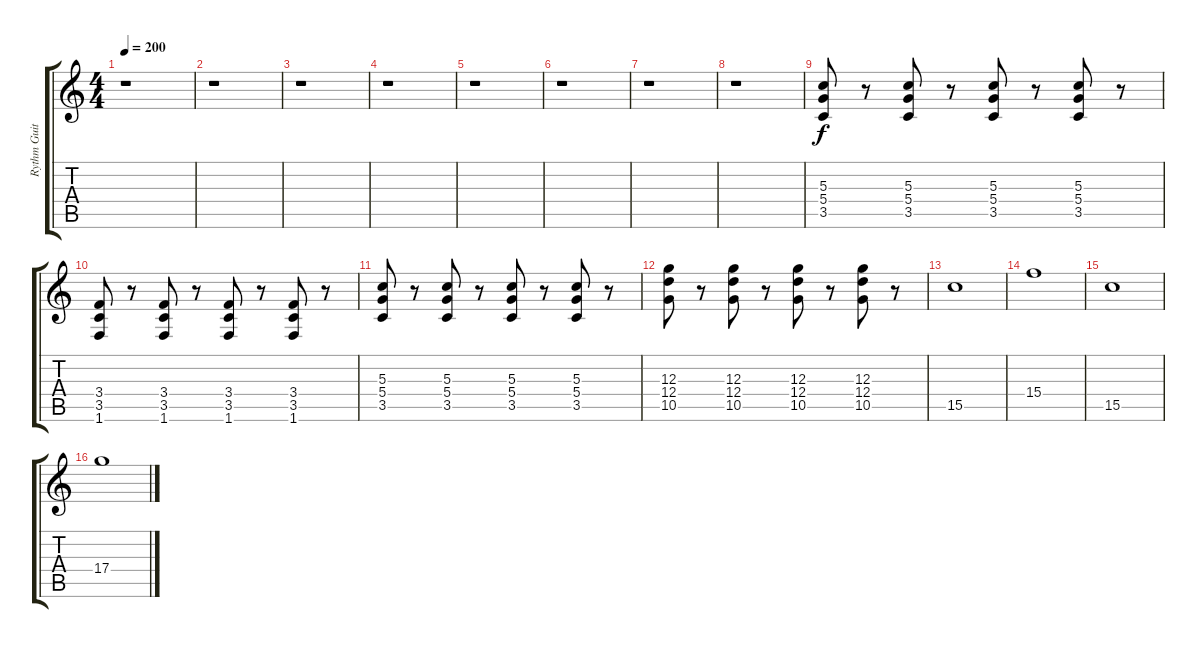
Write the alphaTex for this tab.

\track ("Rythm Guitar" "Rythm Guit") {instrument overdrivenguitar}
\staff {score tabs}
\tuning (E4 B3 G3 D3 A2 E2) {hide}
\ts (4 4)
\tempo 200
\clef g2
\ks c
r.1{dy f} |
r.1 |
r.1 |
r.1 |
r.1 |
r.1 |
r.1 |
r.1 |
(5.3 5.4 3.5).8{volume 10 instrument distortionguitar} r.8 (5.3 5.4 3.5).8 r.8 (5.3 5.4 3.5).8 r.8 (5.3 5.4 3.5).8 r.8 |
(3.4 3.5 1.6).8 r.8 (3.4 3.5 1.6).8 r.8 (3.4 3.5 1.6).8 r.8 (3.4 3.5 1.6).8 r.8 |
(5.3 5.4 3.5).8 r.8 (5.3 5.4 3.5).8 r.8 (5.3 5.4 3.5).8 r.8 (5.3 5.4 3.5).8 r.8 |
(12.3 12.4 10.5).8 r.8 (12.3 12.4 10.5).8 r.8 (12.3 12.4 10.5).8 r.8 (12.3 12.4 10.5).8 r.8 |
15.5.1 |
15.4.1 |
15.5.1 |
17.4.1
